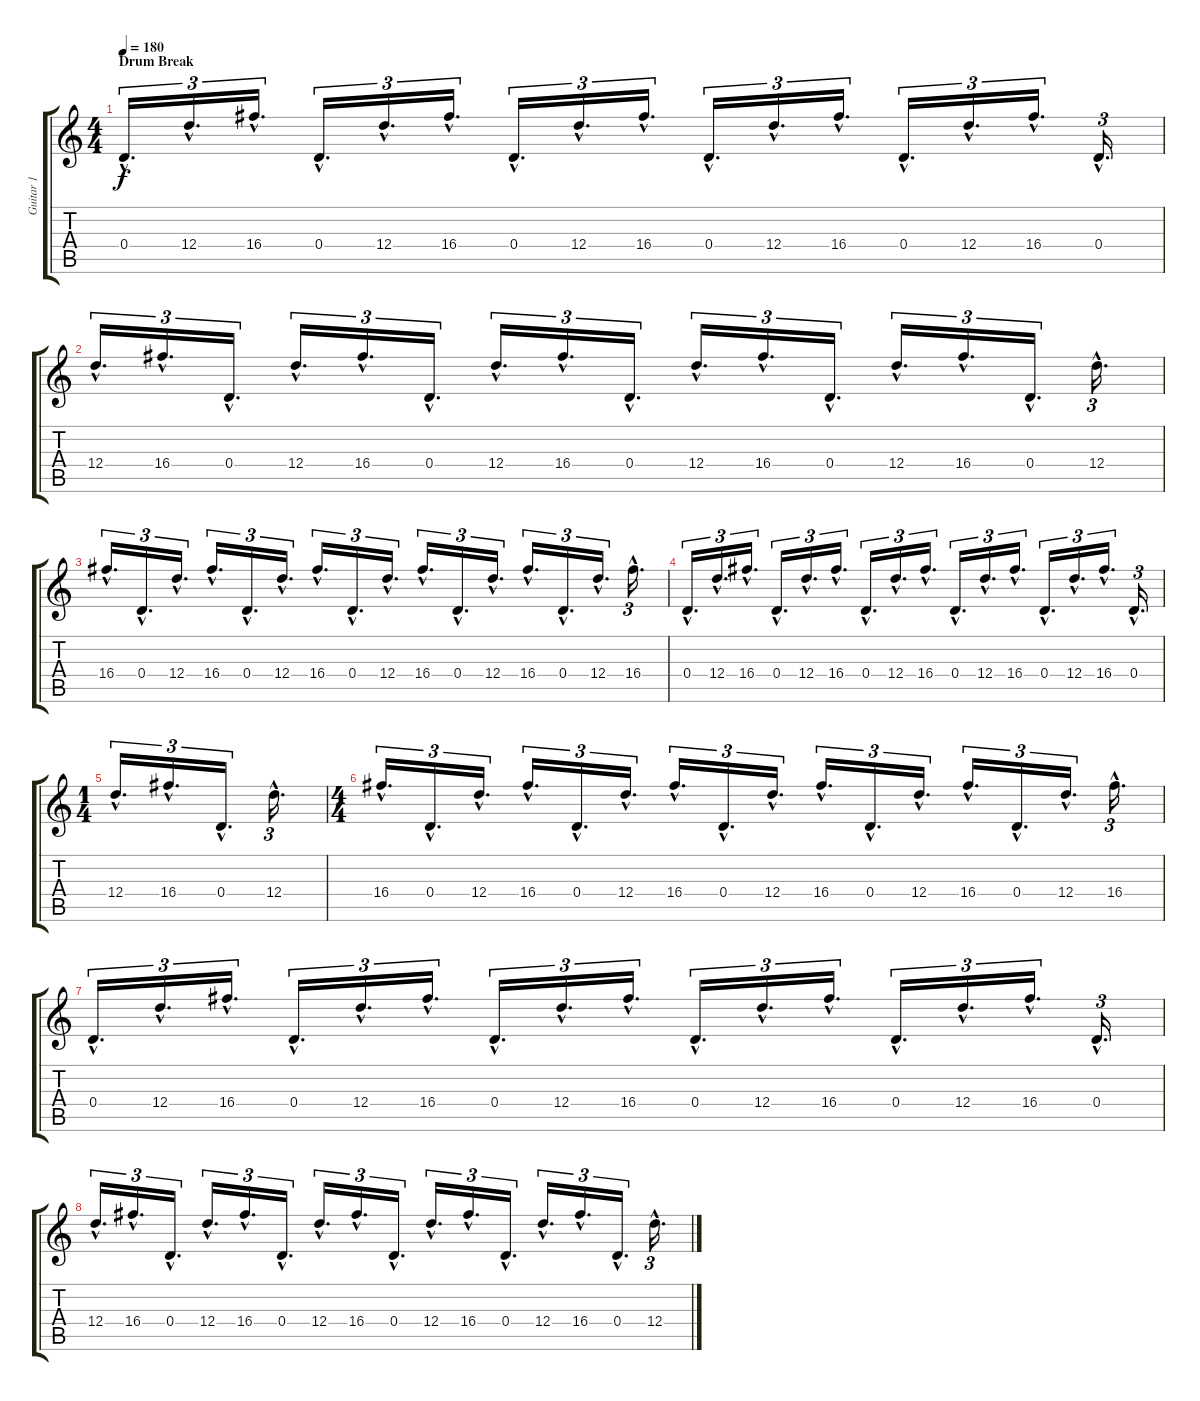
\track ("Guitar 1" "Guitar 1") {instrument distortionguitar}
\staff {score tabs}
\tuning (E4 B3 G3 D3 A2 E2) {hide}
\ts (4 4)
\section ("" "Drum Break")
\tempo 180
\clef g2
\ks c
0.4{hac}.16{d tu (3 2) dy f} 12.4{hac}.16{d tu (3 2)} 16.4{hac}.16{d tu (3 2)} 0.4{hac}.16{d tu (3 2)} 12.4{hac}.16{d tu (3 2)} 16.4{hac}.16{d tu (3 2)} 0.4{hac}.16{d tu (3 2)} 12.4{hac}.16{d tu (3 2)} 16.4{hac}.16{d tu (3 2)} 0.4{hac}.16{d tu (3 2)} 12.4{hac}.16{d tu (3 2)} 16.4{hac}.16{d tu (3 2)} 0.4{hac}.16{d tu (3 2)} 12.4{hac}.16{d tu (3 2)} 16.4{hac}.16{d tu (3 2)} 0.4{hac}.16{d tu (3 2)} |
12.4{hac}.16{d tu (3 2)} 16.4{hac}.16{d tu (3 2)} 0.4{hac}.16{d tu (3 2)} 12.4{hac}.16{d tu (3 2)} 16.4{hac}.16{d tu (3 2)} 0.4{hac}.16{d tu (3 2)} 12.4{hac}.16{d tu (3 2)} 16.4{hac}.16{d tu (3 2)} 0.4{hac}.16{d tu (3 2)} 12.4{hac}.16{d tu (3 2)} 16.4{hac}.16{d tu (3 2)} 0.4{hac}.16{d tu (3 2)} 12.4{hac}.16{d tu (3 2)} 16.4{hac}.16{d tu (3 2)} 0.4{hac}.16{d tu (3 2)} 12.4{hac}.16{d tu (3 2)} |
16.4{hac}.16{d tu (3 2)} 0.4{hac}.16{d tu (3 2)} 12.4{hac}.16{d tu (3 2)} 16.4{hac}.16{d tu (3 2)} 0.4{hac}.16{d tu (3 2)} 12.4{hac}.16{d tu (3 2)} 16.4{hac}.16{d tu (3 2)} 0.4{hac}.16{d tu (3 2)} 12.4{hac}.16{d tu (3 2)} 16.4{hac}.16{d tu (3 2)} 0.4{hac}.16{d tu (3 2)} 12.4{hac}.16{d tu (3 2)} 16.4{hac}.16{d tu (3 2)} 0.4{hac}.16{d tu (3 2)} 12.4{hac}.16{d tu (3 2)} 16.4{hac}.16{d tu (3 2)} |
0.4{hac}.16{d tu (3 2)} 12.4{hac}.16{d tu (3 2)} 16.4{hac}.16{d tu (3 2)} 0.4{hac}.16{d tu (3 2)} 12.4{hac}.16{d tu (3 2)} 16.4{hac}.16{d tu (3 2)} 0.4{hac}.16{d tu (3 2)} 12.4{hac}.16{d tu (3 2)} 16.4{hac}.16{d tu (3 2)} 0.4{hac}.16{d tu (3 2)} 12.4{hac}.16{d tu (3 2)} 16.4{hac}.16{d tu (3 2)} 0.4{hac}.16{d tu (3 2)} 12.4{hac}.16{d tu (3 2)} 16.4{hac}.16{d tu (3 2)} 0.4{hac}.16{d tu (3 2)} |
\ts (1 4)
12.4{hac}.16{d tu (3 2)} 16.4{hac}.16{d tu (3 2)} 0.4{hac}.16{d tu (3 2)} 12.4{hac}.16{d tu (3 2)} |
\ts (4 4)
16.4{hac}.16{d tu (3 2)} 0.4{hac}.16{d tu (3 2)} 12.4{hac}.16{d tu (3 2)} 16.4{hac}.16{d tu (3 2)} 0.4{hac}.16{d tu (3 2)} 12.4{hac}.16{d tu (3 2)} 16.4{hac}.16{d tu (3 2)} 0.4{hac}.16{d tu (3 2)} 12.4{hac}.16{d tu (3 2)} 16.4{hac}.16{d tu (3 2)} 0.4{hac}.16{d tu (3 2)} 12.4{hac}.16{d tu (3 2)} 16.4{hac}.16{d tu (3 2)} 0.4{hac}.16{d tu (3 2)} 12.4{hac}.16{d tu (3 2)} 16.4{hac}.16{d tu (3 2)} |
0.4{hac}.16{d tu (3 2)} 12.4{hac}.16{d tu (3 2)} 16.4{hac}.16{d tu (3 2)} 0.4{hac}.16{d tu (3 2)} 12.4{hac}.16{d tu (3 2)} 16.4{hac}.16{d tu (3 2)} 0.4{hac}.16{d tu (3 2)} 12.4{hac}.16{d tu (3 2)} 16.4{hac}.16{d tu (3 2)} 0.4{hac}.16{d tu (3 2)} 12.4{hac}.16{d tu (3 2)} 16.4{hac}.16{d tu (3 2)} 0.4{hac}.16{d tu (3 2)} 12.4{hac}.16{d tu (3 2)} 16.4{hac}.16{d tu (3 2)} 0.4{hac}.16{d tu (3 2)} |
12.4{hac}.16{d tu (3 2)} 16.4{hac}.16{d tu (3 2)} 0.4{hac}.16{d tu (3 2)} 12.4{hac}.16{d tu (3 2)} 16.4{hac}.16{d tu (3 2)} 0.4{hac}.16{d tu (3 2)} 12.4{hac}.16{d tu (3 2)} 16.4{hac}.16{d tu (3 2)} 0.4{hac}.16{d tu (3 2)} 12.4{hac}.16{d tu (3 2)} 16.4{hac}.16{d tu (3 2)} 0.4{hac}.16{d tu (3 2)} 12.4{hac}.16{d tu (3 2)} 16.4{hac}.16{d tu (3 2)} 0.4{hac}.16{d tu (3 2)} 12.4{hac}.16{d tu (3 2)}
